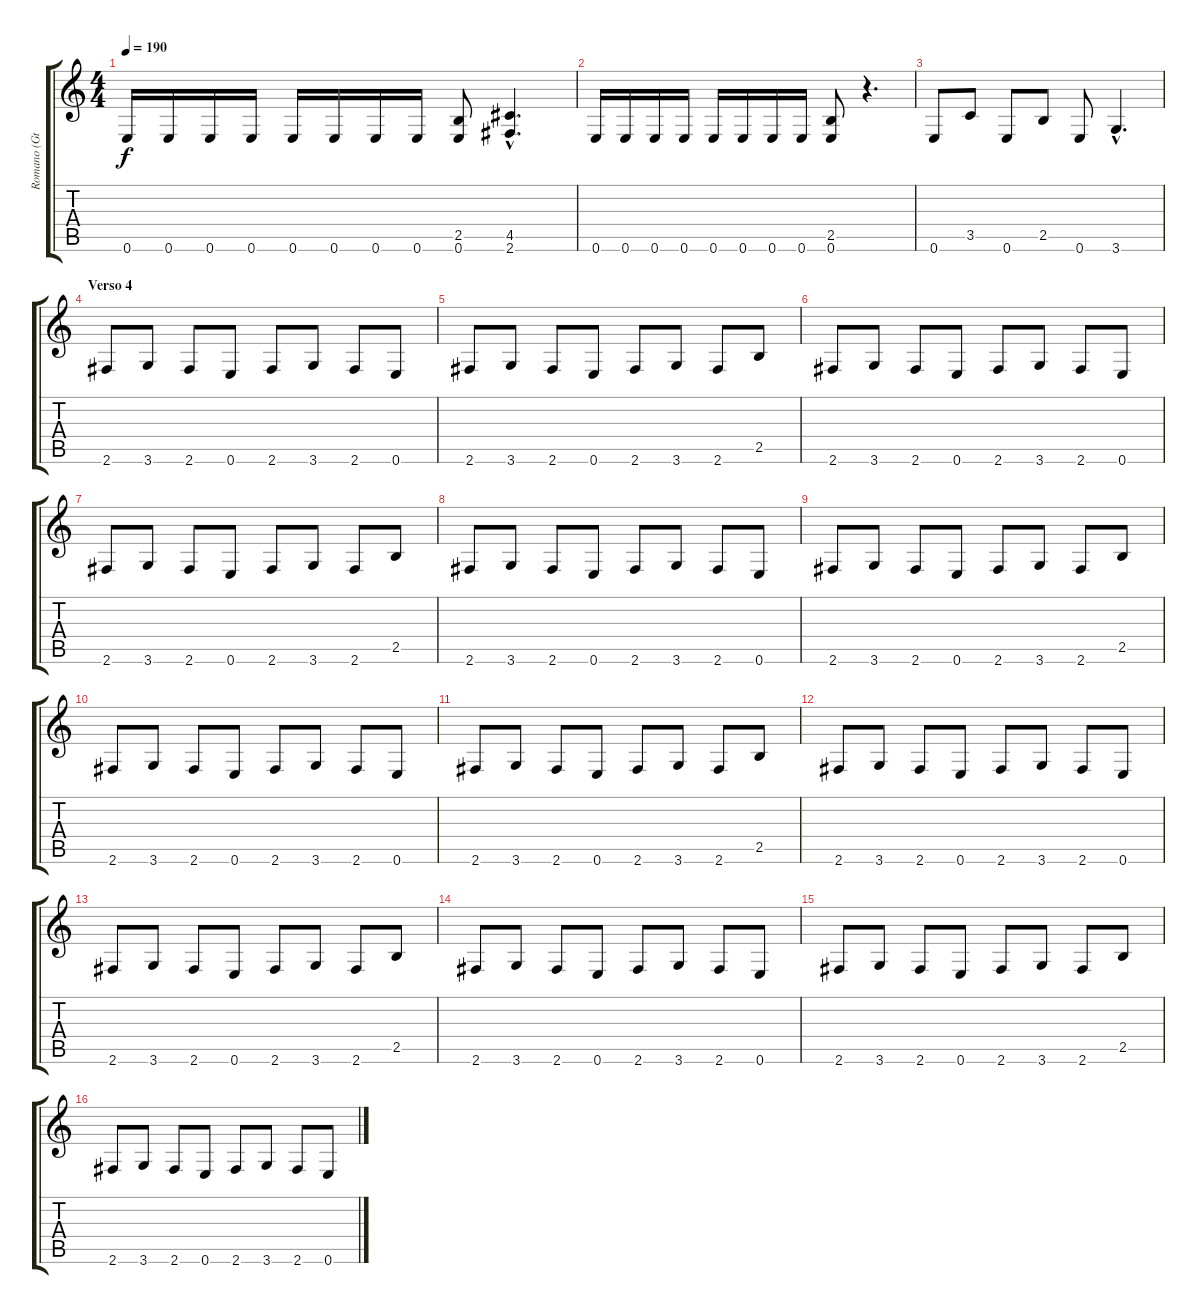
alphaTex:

\track ("Romano (Gtr 1)" "Romano (Gt") {instrument distortionguitar}
\staff {score tabs}
\tuning (E4 B3 G3 D3 A2 E2) {hide}
\ts (4 4)
\tempo 190
\clef g2
\ks c
0.6.16{dy f} 0.6.16 0.6.16 0.6.16 0.6.16 0.6.16 0.6.16 0.6.16 (2.5 0.6).8 (4.5{hac} 2.6{hac}).4{d} |
0.6.16 0.6.16 0.6.16 0.6.16 0.6.16 0.6.16 0.6.16 0.6.16 (2.5 0.6).8 r.4{d} |
0.6.8 3.5.8 0.6.8 2.5.8 0.6.8 3.6{hac}.4{d} |
\section ("" "Verso 4")
2.6.8 3.6.8 2.6.8 0.6.8 2.6.8 3.6.8 2.6.8 0.6.8 |
2.6.8 3.6.8 2.6.8 0.6.8 2.6.8 3.6.8 2.6.8 2.5.8 |
2.6.8 3.6.8 2.6.8 0.6.8 2.6.8 3.6.8 2.6.8 0.6.8 |
2.6.8 3.6.8 2.6.8 0.6.8 2.6.8 3.6.8 2.6.8 2.5.8 |
2.6.8 3.6.8 2.6.8 0.6.8 2.6.8 3.6.8 2.6.8 0.6.8 |
2.6.8 3.6.8 2.6.8 0.6.8 2.6.8 3.6.8 2.6.8 2.5.8 |
2.6.8 3.6.8 2.6.8 0.6.8 2.6.8 3.6.8 2.6.8 0.6.8 |
2.6.8 3.6.8 2.6.8 0.6.8 2.6.8 3.6.8 2.6.8 2.5.8 |
2.6.8 3.6.8 2.6.8 0.6.8 2.6.8 3.6.8 2.6.8 0.6.8 |
2.6.8 3.6.8 2.6.8 0.6.8 2.6.8 3.6.8 2.6.8 2.5.8 |
2.6.8 3.6.8 2.6.8 0.6.8 2.6.8 3.6.8 2.6.8 0.6.8 |
2.6.8 3.6.8 2.6.8 0.6.8 2.6.8 3.6.8 2.6.8 2.5.8 |
2.6.8 3.6.8 2.6.8 0.6.8 2.6.8 3.6.8 2.6.8 0.6.8
